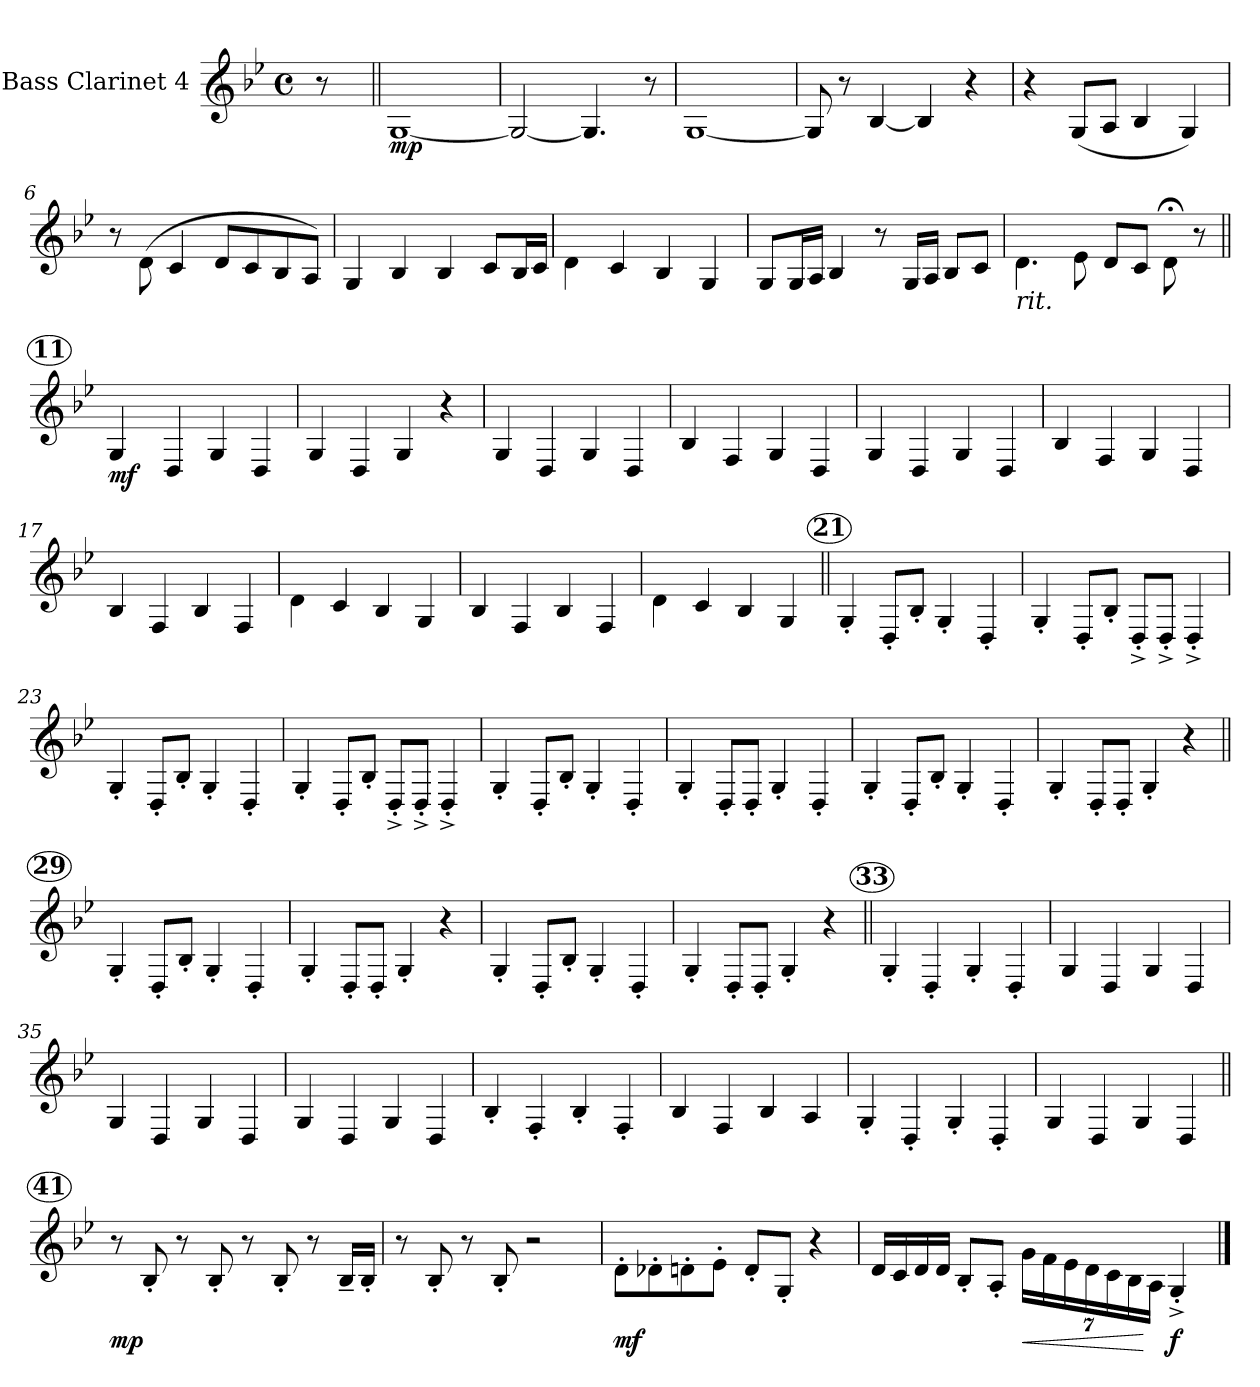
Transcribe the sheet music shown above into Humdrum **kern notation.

**kern	**dynam
*part1	*part1
*staff1	*staff1
*I"Bass Clarinet 4	*
*I'Cl	*
*clefG2	*
*ITrd12c21	*
*k[b-e-]	*
*B-:	*
*M4/4	*
*met(c)	*
*MM72	*
=	=
8r	.
=1||	=1||
!	!LO:DY:b
[1GG	mp
=2	=2
2GG/_	.
4.GG/]	.
8r	.
=3	=3
[1GG	.
=4	=4
8GG/]	.
8r	.
[4BB-/	.
4BB-/]	.
4r	.
=5	=5
4r	.
(<8GG/L	.
8AA/J	.
4BB-/	.
4GG/)	.
=6	=6
8r	.
(>8D\	.
4C/	.
8D/L	.
8C/	.
8BB-/	.
8AA/J)	.
!!LO:LB:g=z
=7	=7
4GG/	.
4BB-/	.
4BB-/	.
8C/L	.
16BB-/L	.
16C/JJ	.
=8	=8
4D\	.
4C/	.
4BB-/	.
4GG/	.
=9	=9
8GG/L	.
16GG/L	.
16AA/JJ	.
4BB-/	.
8r	.
16GG/LL	.
16AA/JJ	.
8BB-/L	.
8C/J	.
=10	=10
!LO:TX:b:i:t=rit.	!
4.D\	.
8E-\	.
8D/L	.
8C/J	.
8D;<Z\	.
8r	.
!!LO:LB:g=z
!!LO:REH:place=s1:a:B:enc=circle:fs=14:t=11
=11||	=11||
!	!LO:DY:b
*^	*
4GG/	8ryy	mf
*MM108	*	*
.	2..ryy	.
4DD/	.	.
4GG/	.	.
4DD/	.	.
*v	*v	*
=12	=12
4GG/	.
4DD/	.
4GG/	.
4r	.
=13	=13
4GG/	.
4DD/	.
4GG/	.
4DD/	.
=14	=14
4BB-/	.
4FF/	.
4GG/	.
4DD/	.
=15	=15
4GG/	.
4DD/	.
4GG/	.
4DD/	.
!!LO:LB:g=z
=16	=16
4BB-/	.
4FF/	.
4GG/	.
4DD/	.
=17	=17
4BB-/	.
4FF/	.
4BB-/	.
4FF/	.
=18	=18
4D\	.
4C/	.
4BB-/	.
4GG/	.
=19	=19
4BB-/	.
4FF/	.
4BB-/	.
4FF/	.
=20	=20
4D\	.
4C/	.
4BB-/	.
4GG/	.
!!LO:LB:g=z
!!LO:REH:place=s1:a:B:enc=circle:fs=14:t=21
=21||	=21||
4GG'</	.
8DD'</L	.
8BB-'</J	.
4GG'</	.
4DD'</	.
=22	=22
4GG'</	.
8DD'</L	.
8BB-'</J	.
8DD^<'</L	.
8DD^<'</J	.
4DD^<'</	.
=23	=23
4GG'</	.
8DD'</L	.
8BB-'</J	.
4GG'</	.
4DD'</	.
=24	=24
4GG'</	.
8DD'</L	.
8BB-'</J	.
8DD^<'</L	.
8DD^<'</J	.
4DD^<'</	.
!!LO:LB:g=z
=25	=25
4GG'</	.
8DD'</L	.
8BB-'</J	.
4GG'</	.
4DD'</	.
=26	=26
4GG'</	.
8DD'</L	.
8DD'</J	.
4GG'</	.
4DD'</	.
=27	=27
4GG'</	.
8DD'</L	.
8BB-'</J	.
4GG'</	.
4DD'</	.
=28	=28
4GG'</	.
8DD'</L	.
8DD'</J	.
4GG'</	.
4r	.
!!LO:LB:g=z
!!LO:REH:place=s1:a:B:enc=circle:fs=14:t=29
=29||	=29||
4GG'</	.
8DD'</L	.
8BB-'</J	.
4GG'</	.
4DD'</	.
=30	=30
4GG'</	.
8DD'</L	.
8DD'</J	.
4GG'</	.
4r	.
=31	=31
4GG'</	.
8DD'</L	.
8BB-'</J	.
4GG'</	.
4DD'</	.
=32	=32
4GG'</	.
8DD'</L	.
8DD'</J	.
4GG'</	.
4r	.
!!LO:LB:g=z
!!LO:REH:place=s1:a:B:enc=circle:fs=14:t=33
=33||	=33||
4GG'</	.
4DD'</	.
4GG'</	.
4DD'</	.
=34	=34
4GG/	.
4DD/	.
4GG/	.
4DD/	.
=35	=35
4GG/	.
4DD/	.
4GG/	.
4DD/	.
=36	=36
4GG/	.
4DD/	.
4GG/	.
4DD/	.
=37	=37
4BB-'</	.
4FF'</	.
4BB-'</	.
4FF'</	.
=38	=38
4BB-/	.
4FF/	.
4BB-/	.
4AA/	.
=39	=39
4GG'</	.
4DD'</	.
4GG'</	.
4DD'</	.
=40	=40
4GG/	.
4DD/	.
4GG/	.
4DD/	.
!!LO:LB:g=z
!!LO:REH:place=s1:a:B:enc=circle:fs=14:t=41
=41||	=41||
!	!LO:DY:b
8r	mp
8BB-'</	.
8r	.
8BB-'</	.
8r	.
8BB-'</	.
8r	.
16BB-~</LL	.
16BB-'</JJ	.
=42	=42
8r	.
8BB-'</	.
8r	.
8BB-'</	.
2r	.
=43	=43
!	!LO:DY:b
8D'>\L	mf
8D-X'>\	.
8Dn'>\	.
8E-'>\J	.
8D'</L	.
8GG'</J	.
4r	.
=44	=44
16D/LL	.
16C/	.
16D/	.
16D/JJ	.
8BB-'</L	.
8AA'</J	.
!	!LO:HP:b
28G\LL	<
28F\	.
28E-\	.
28D\	.
28C\	.
28BB-\	.
28AA\JJ	[
!	!LO:DY:b
4GG^<'</	f
==	==
*-	*-
